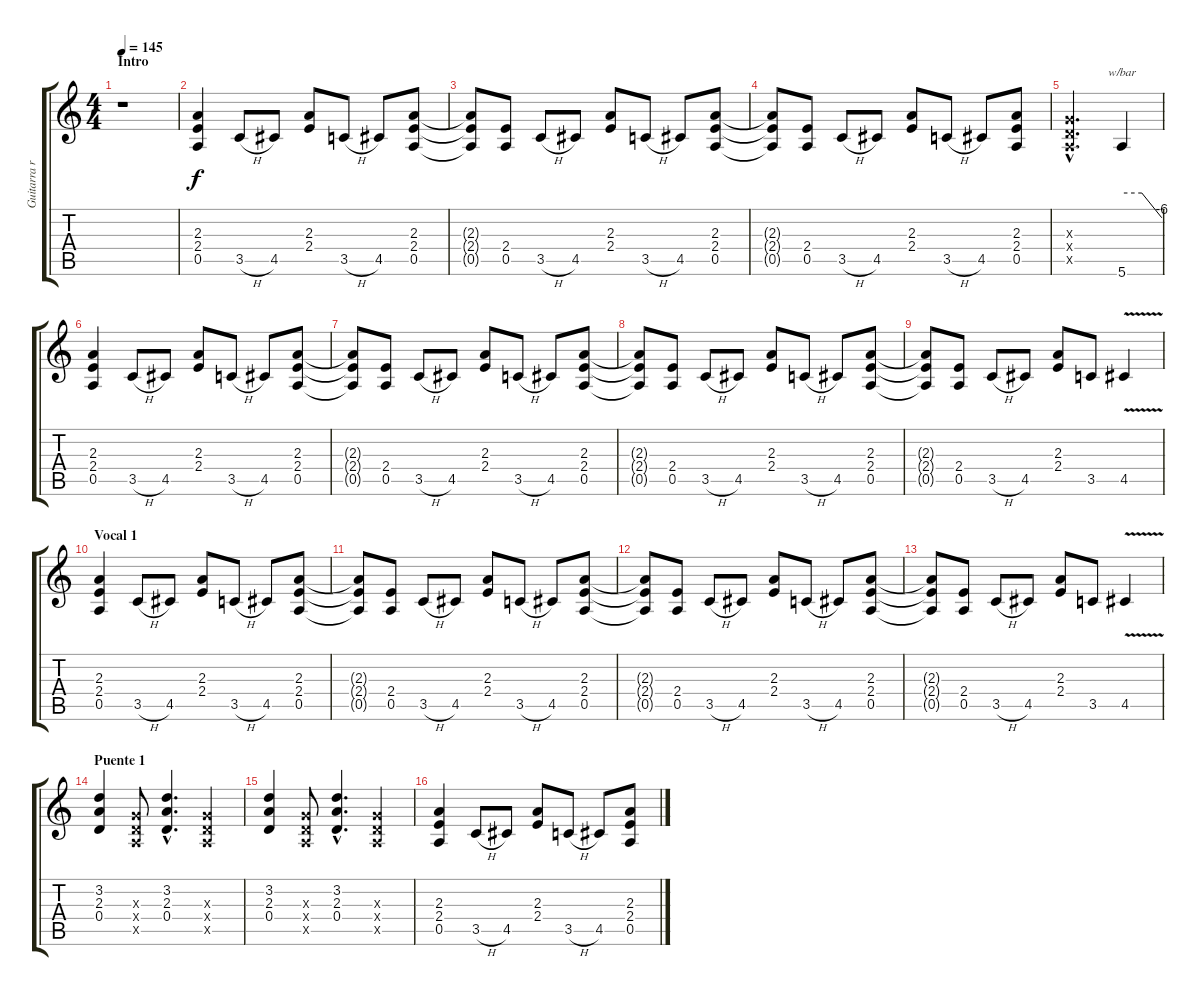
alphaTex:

\track ("Guitarra rítmica" "Guitarra r") {instrument distortionguitar}
\staff {score tabs}
\tuning (E4 B3 G3 D3 A2 E2) {hide}
\ts (4 4)
\section ("" "Intro")
\tempo 145
\clef g2
\ks c
r.1{dy f instrument distortionguitar} |
(2.3 2.4 0.5).4 3.5{h}.8 4.5.8 (2.3 2.4).8 3.5{h}.8 4.5.8 (2.3 2.4 0.5).8 |
(2.3{t} 2.4{t} 0.5{t}).8 (2.4 0.5).8 3.5{h}.8 4.5.8 (2.3 2.4).8 3.5{h}.8 4.5.8 (2.3 2.4 0.5).8 |
(2.3{t} 2.4{t} 0.5{t}).8 (2.4 0.5).8 3.5{h}.8 4.5.8 (2.3 2.4).8 3.5{h}.8 4.5.8 (2.3 2.4 0.5).8 |
(0.3{hac x} 0.4{hac x} 0.5{hac x}).2{d} 5.6.4{tbe (custom default 0 0 30 0 60 -24)} |
(2.3 2.4 0.5).4 3.5{h}.8 4.5.8 (2.3 2.4).8 3.5{h}.8 4.5.8 (2.3 2.4 0.5).8 |
(2.3{t} 2.4{t} 0.5{t}).8 (2.4 0.5).8 3.5{h}.8 4.5.8 (2.3 2.4).8 3.5{h}.8 4.5.8 (2.3 2.4 0.5).8 |
(2.3{t} 2.4{t} 0.5{t}).8 (2.4 0.5).8 3.5{h}.8 4.5.8 (2.3 2.4).8 3.5{h}.8 4.5.8 (2.3 2.4 0.5).8 |
(2.3{t} 2.4{t} 0.5{t}).8 (2.4 0.5).8 3.5{h}.8 4.5.8 (2.3 2.4).8 3.5.8 4.5{v}.4 |
\section ("" "Vocal 1")
(2.3 2.4 0.5).4 3.5{h}.8 4.5.8 (2.3 2.4).8 3.5{h}.8 4.5.8 (2.3 2.4 0.5).8 |
(2.3{t} 2.4{t} 0.5{t}).8 (2.4 0.5).8 3.5{h}.8 4.5.8 (2.3 2.4).8 3.5{h}.8 4.5.8 (2.3 2.4 0.5).8 |
(2.3{t} 2.4{t} 0.5{t}).8 (2.4 0.5).8 3.5{h}.8 4.5.8 (2.3 2.4).8 3.5{h}.8 4.5.8 (2.3 2.4 0.5).8 |
(2.3{t} 2.4{t} 0.5{t}).8 (2.4 0.5).8 3.5{h}.8 4.5.8 (2.3 2.4).8 3.5.8 4.5{v}.4 |
\section ("" "Puente 1")
(3.2 2.3 0.4).4 (0.3{x} 0.4{x} 0.5{x}).8 (3.2{hac} 2.3{hac} 0.4{hac}).4{d} (0.3{x} 0.4{x} 0.5{x}).4 |
(3.2 2.3 0.4).4 (0.3{x} 0.4{x} 0.5{x}).8 (3.2{hac} 2.3{hac} 0.4{hac}).4{d} (0.3{x} 0.4{x} 0.5{x}).4 |
(2.3 2.4 0.5).4 3.5{h}.8 4.5.8 (2.3 2.4).8 3.5{h}.8 4.5.8 (2.3 2.4 0.5).8
